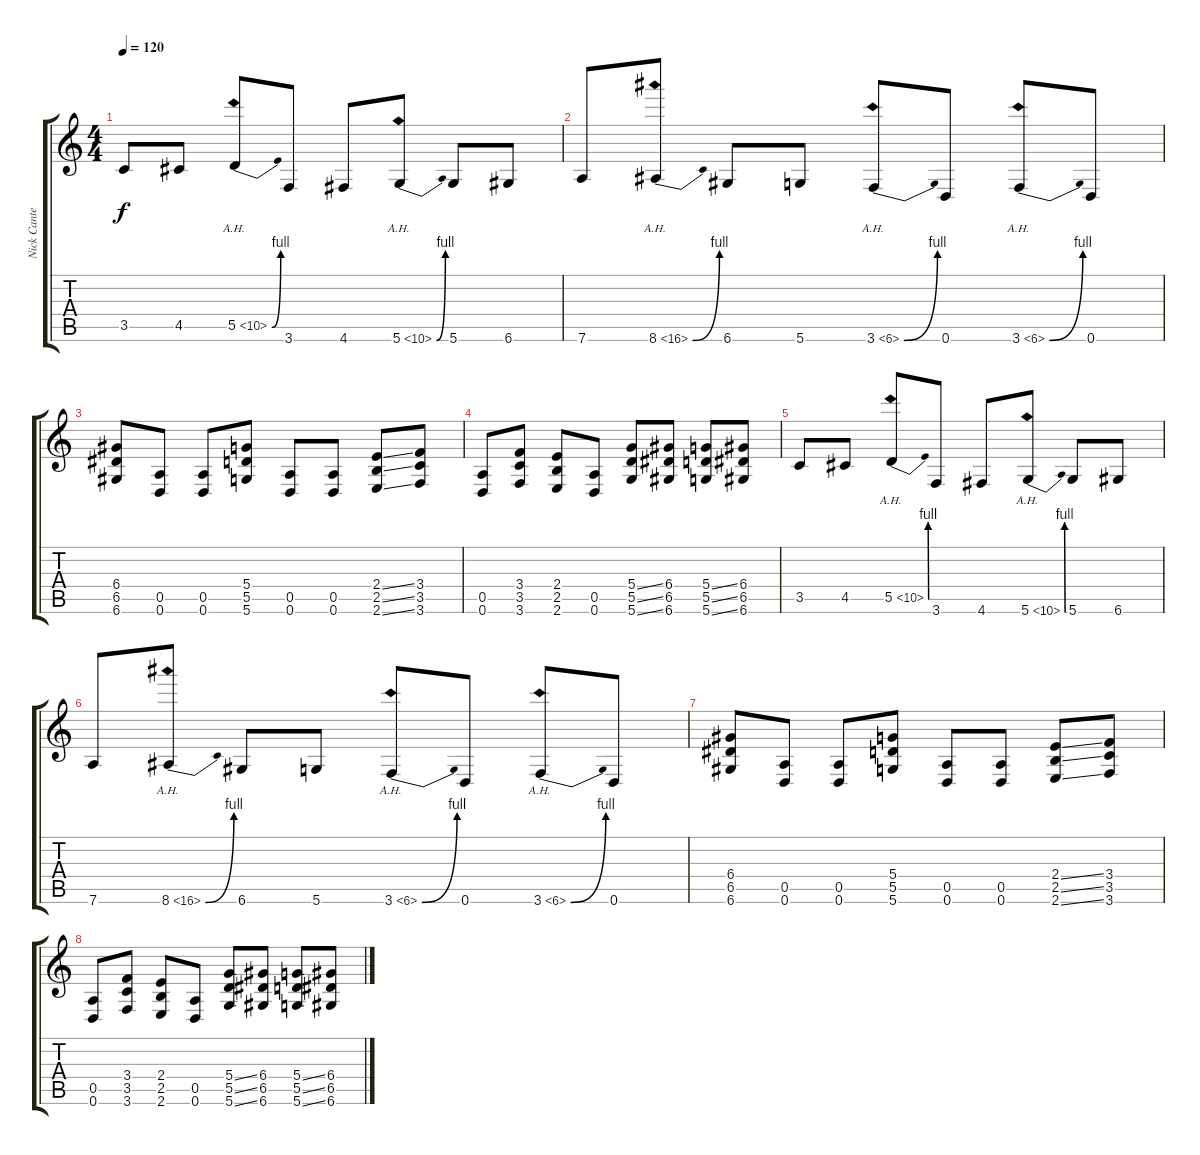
\track ("Nick Cantenese" "Nick Cante") {instrument distortionguitar}
\staff {score tabs}
\tuning (E4 B3 G3 D3 A2 D2) {hide}
\ts (4 4)
\tempo 120
\clef g2
\ks c
3.5.8{dy f} 4.5.8 5.5{be (bend 0 0 60 4) ah 5}.8 3.6.8 4.6.8 5.6{be (bend 0 0 60 4) ah 5}.8 5.6.8 6.6.8 |
7.6.8 8.6{be (bend 0 0 60 4) ah 8}.8 6.6.8 5.6.8 3.6{be (bend 0 0 60 4) ah 3}.8 0.6.8 3.6{be (bend 0 0 60 4) ah 3}.8 0.6.8 |
(6.4 6.5 6.6).8 (0.5 0.6).8 (0.5 0.6).8 (5.4 5.5 5.6).8 (0.5 0.6).8 (0.5 0.6).8 (2.4{ss} 2.5{ss} 2.6{ss}).8 (3.4 3.5 3.6).8 |
(0.5 0.6).8 (3.4 3.5 3.6).8 (2.4 2.5 2.6).8 (0.5 0.6).8 (5.4{ss} 5.5{ss} 5.6{ss}).8 (6.4 6.5 6.6).8 (5.4{ss} 5.5{ss} 5.6{ss}).8 (6.4 6.5 6.6).8 |
3.5.8 4.5.8 5.5{be (bend 0 0 60 4) ah 5}.8 3.6.8 4.6.8 5.6{be (bend 0 0 60 4) ah 5}.8 5.6.8 6.6.8 |
7.6.8 8.6{be (bend 0 0 60 4) ah 8}.8 6.6.8 5.6.8 3.6{be (bend 0 0 60 4) ah 3}.8 0.6.8 3.6{be (bend 0 0 60 4) ah 3}.8 0.6.8 |
(6.4 6.5 6.6).8 (0.5 0.6).8 (0.5 0.6).8 (5.4 5.5 5.6).8 (0.5 0.6).8 (0.5 0.6).8 (2.4{ss} 2.5{ss} 2.6{ss}).8 (3.4 3.5 3.6).8 |
(0.5 0.6).8 (3.4 3.5 3.6).8 (2.4 2.5 2.6).8 (0.5 0.6).8 (5.4{ss} 5.5{ss} 5.6{ss}).8 (6.4 6.5 6.6).8 (5.4{ss} 5.5{ss} 5.6{ss}).8 (6.4 6.5 6.6).8
